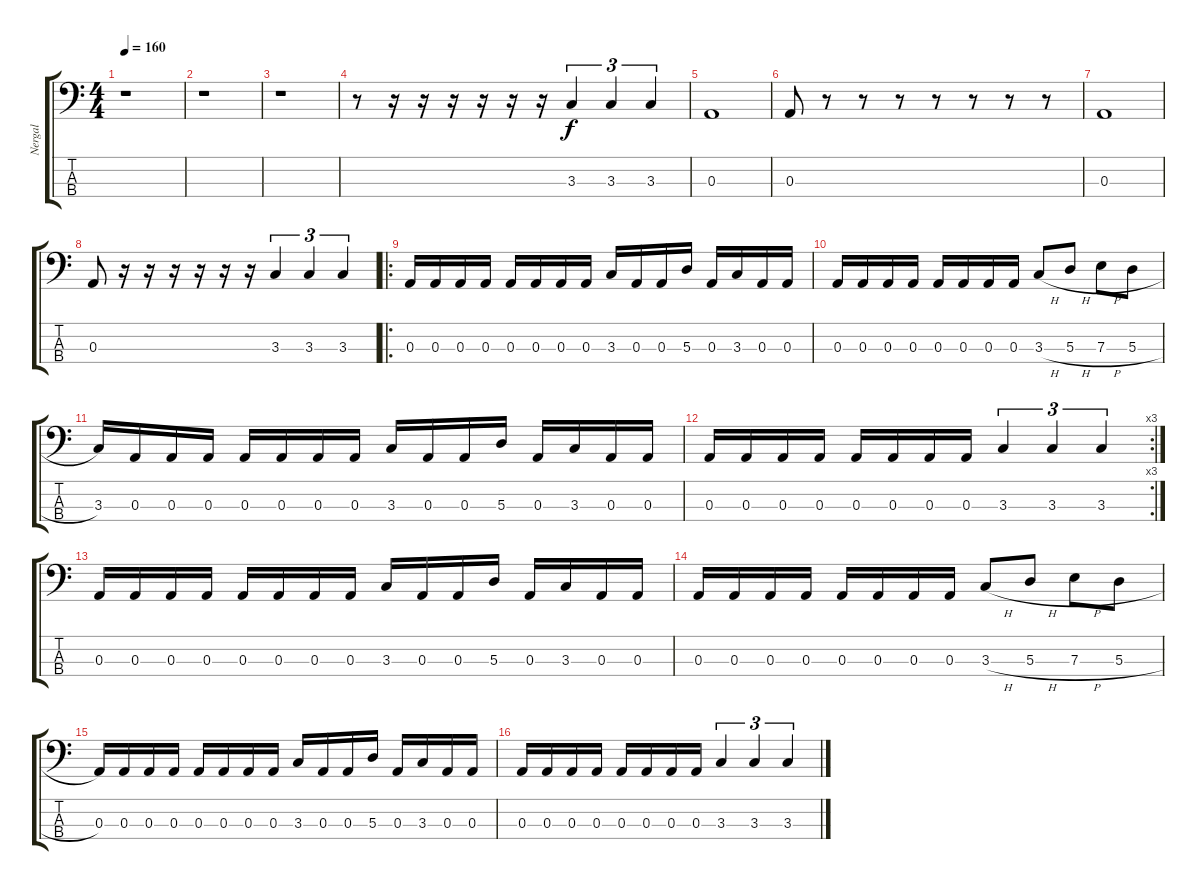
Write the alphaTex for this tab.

\track ("Nergal" "Nergal") {instrument slapbass1}
\staff {score tabs}
\tuning (G2 D2 A1 E1) {hide}
\ts (4 4)
\tempo 160
\clef f4
\ks c
r.1{dy f instrument slapbass1} |
r.1 |
r.1 |
r.8 r.16 r.16 r.16 r.16 r.16 r.16 3.3.4{tu (3 2)} 3.3.4{tu (3 2)} 3.3.4{tu (3 2)} |
0.3.1 |
0.3.8 r.8 r.8 r.8 r.8 r.8 r.8 r.8 |
0.3.1 |
0.3.8 r.16 r.16 r.16 r.16 r.16 r.16 3.3.4{tu (3 2)} 3.3.4{tu (3 2)} 3.3.4{tu (3 2)} |
\ro
0.3.16 0.3.16 0.3.16 0.3.16 0.3.16 0.3.16 0.3.16 0.3.16 3.3.16 0.3.16 0.3.16 5.3.16 0.3.16 3.3.16 0.3.16 0.3.16 |
0.3.16 0.3.16 0.3.16 0.3.16 0.3.16 0.3.16 0.3.16 0.3.16 3.3{h}.8 5.3{h}.8 7.3{h}.8 5.3{h}.8 |
3.3.16 0.3.16 0.3.16 0.3.16 0.3.16 0.3.16 0.3.16 0.3.16 3.3.16 0.3.16 0.3.16 5.3.16 0.3.16 3.3.16 0.3.16 0.3.16 |
\rc 3
0.3.16 0.3.16 0.3.16 0.3.16 0.3.16 0.3.16 0.3.16 0.3.16 3.3.4{tu (3 2)} 3.3.4{tu (3 2)} 3.3.4{tu (3 2)} |
0.3.16 0.3.16 0.3.16 0.3.16 0.3.16 0.3.16 0.3.16 0.3.16 3.3.16 0.3.16 0.3.16 5.3.16 0.3.16 3.3.16 0.3.16 0.3.16 |
0.3.16 0.3.16 0.3.16 0.3.16 0.3.16 0.3.16 0.3.16 0.3.16 3.3{h}.8 5.3{h}.8 7.3{h}.8 5.3{h}.8 |
0.3.16 0.3.16 0.3.16 0.3.16 0.3.16 0.3.16 0.3.16 0.3.16 3.3.16 0.3.16 0.3.16 5.3.16 0.3.16 3.3.16 0.3.16 0.3.16 |
0.3.16 0.3.16 0.3.16 0.3.16 0.3.16 0.3.16 0.3.16 0.3.16 3.3.4{tu (3 2)} 3.3.4{tu (3 2)} 3.3.4{tu (3 2)}
